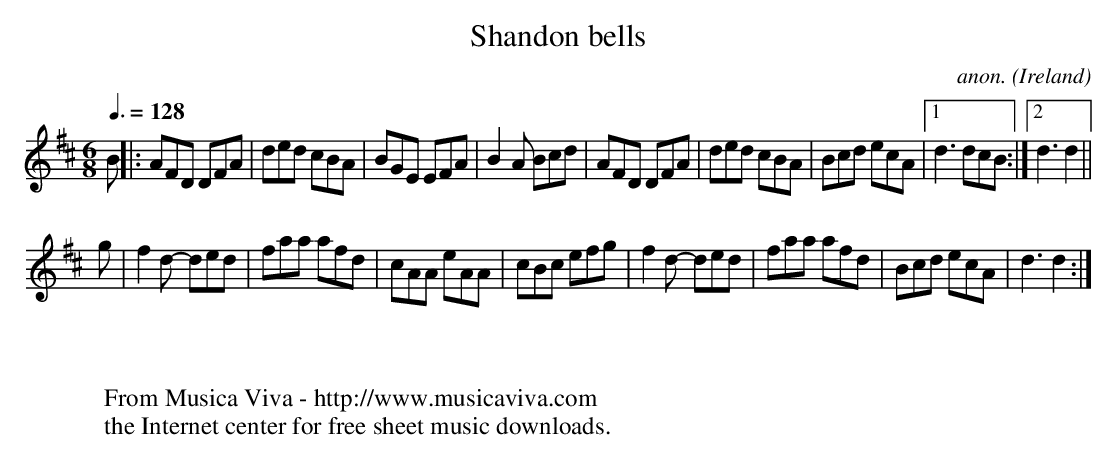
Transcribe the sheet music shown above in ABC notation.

X:1
T:Shandon bells
C:anon.
O:Ireland
M:6/8
L:1/8
Q:3/8=128
K:D
B|:AFD DFA|ded cBA|BGE EFA|B2A Bcd|\
AFD DFA|ded cBA|Bcd ecA|[1d3 dcB:|[2 d3d2||
g|f2 d- ded|faa afd|cAA eAA|cBc efg|f2 d- ded|faa afd|Bcd ecA|d3 d2:|
W:
W:
W: From Musica Viva - http://www.musicaviva.com
W: the Internet center for free sheet music downloads.
